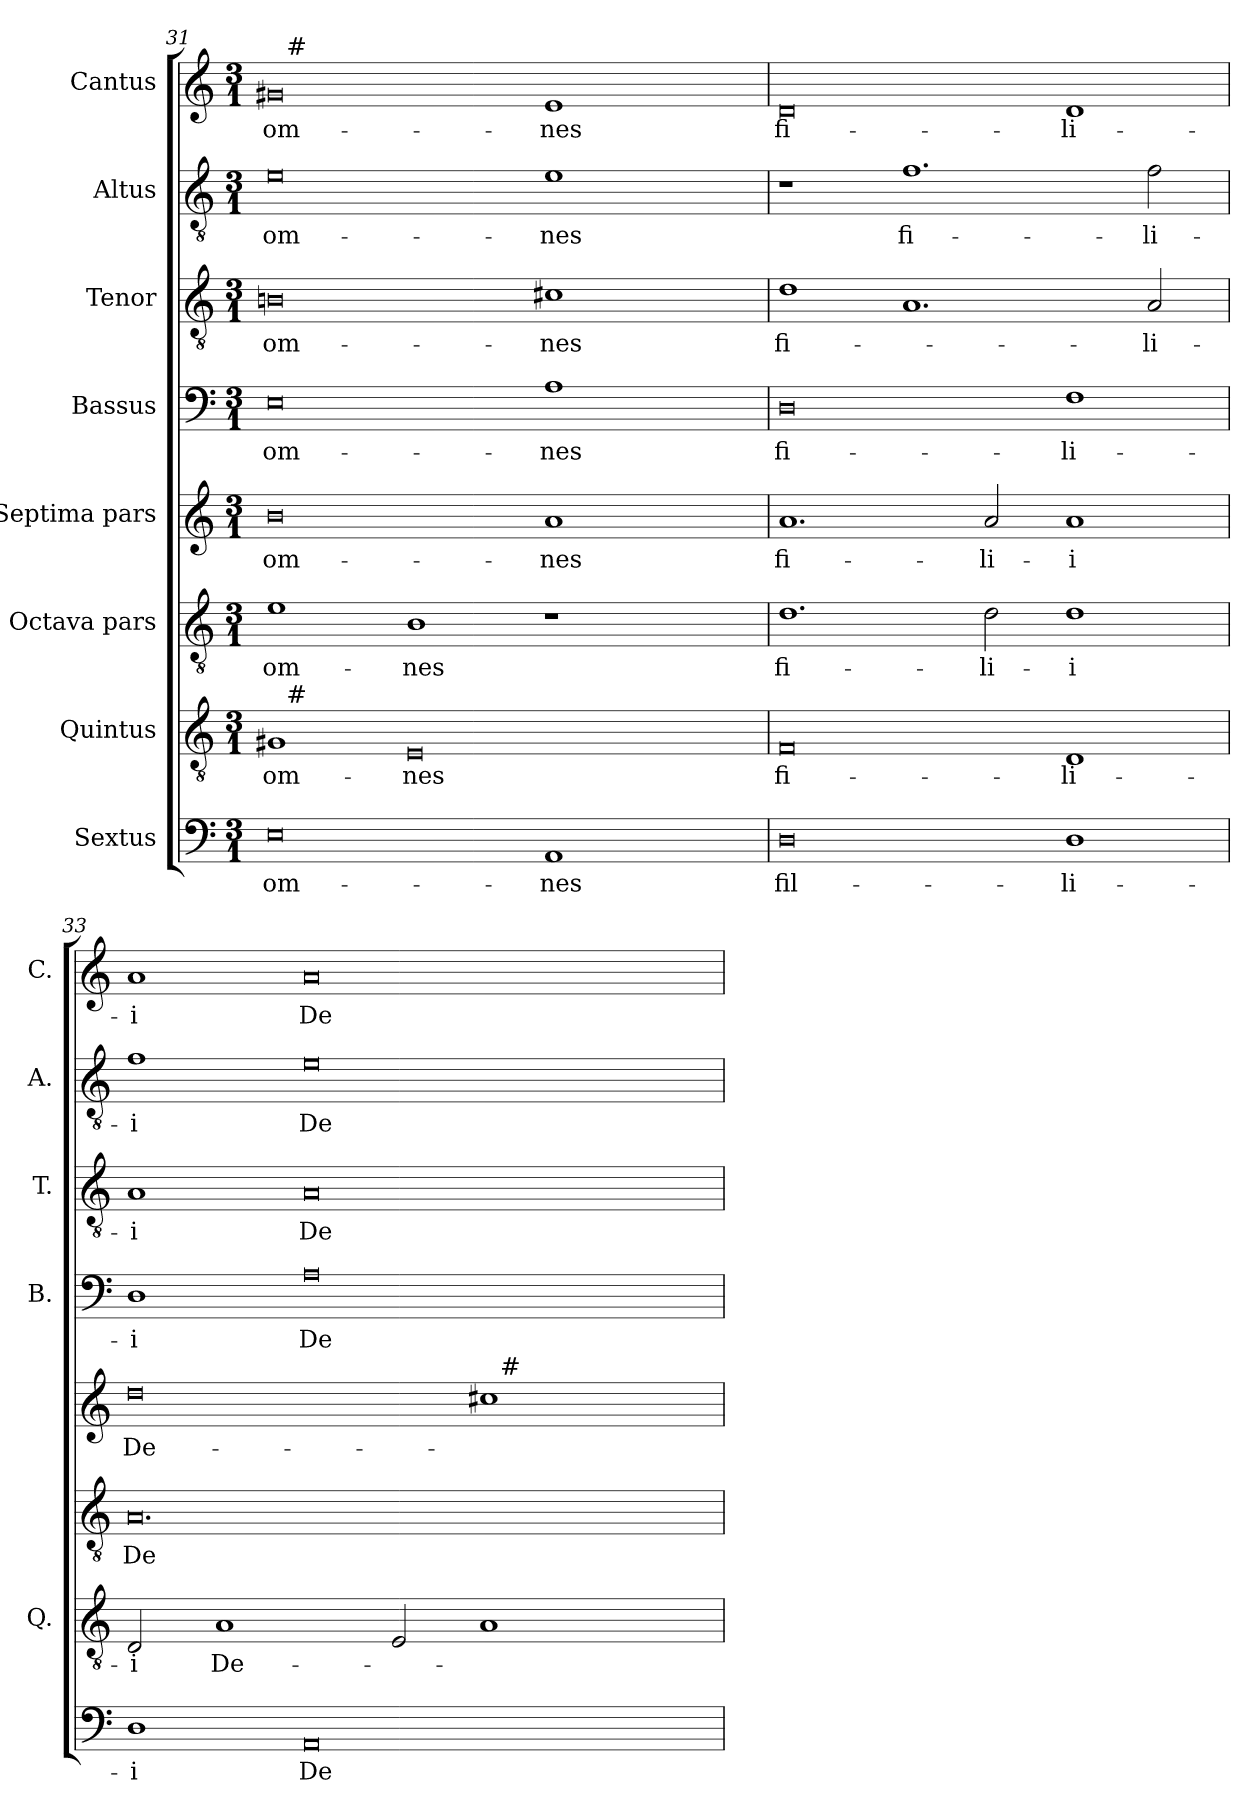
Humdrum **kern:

**kern	**text	**kern	**text	**kern	**text	**kern	**text	**kern	**text	**kern	**text	**kern	**text	**kern	**text
*part8	*part8	*part7	*part7	*part6	*part6	*part5	*part5	*part4	*part4	*part3	*part3	*part2	*part2	*part1	*part1
*staff8	*staff8	*staff7	*staff7	*staff6	*staff6	*staff5	*staff5	*staff4	*staff4	*staff3	*staff3	*staff2	*staff2	*staff1	*staff1
*I"Sextus	*	*I"Quintus	*	*I"Octava pars	*	*I"Septima pars	*	*I"Bassus	*	*I"Tenor	*	*I"Altus	*	*I"Cantus	*
*	*	*I'Q.	*	*	*	*	*	*I'B.	*	*I'T.	*	*I'A.	*	*I'C.	*
!!LO:LB:g=z
*clefF4	*	*clefGv2	*	*clefGv2	*	*clefG2	*	*clefF4	*	*clefGv2	*	*clefGv2	*	*clefG2	*
*	*	*ITrd7c12	*	*ITrd7c12	*	*	*	*	*	*ITrd7c12	*	*ITrd7c12	*	*	*
*k[]	*	*k[]	*	*k[]	*	*k[]	*	*k[]	*	*k[]	*	*k[]	*	*k[]	*
*C:	*	*C:	*	*C:	*	*C:	*	*C:	*	*C:	*	*C:	*	*C:	*
*M3/1	*	*M3/1	*	*M3/1	*	*M3/1	*	*M3/1	*	*M3/1	*	*M3/1	*	*M3/1	*
=31	=31	=31	=31	=31	=31	=31	=31	=31	=31	=31	=31	=31	=31	=31	=31
!	!LO:LY:b:color=#000000	!	!	!	!	!	!	!	!	!	!	!	!	!	!
!	!	!	!LO:LY:b:color=#000000	!	!	!	!	!	!	!	!	!	!	!	!
!	!	!	!	!	!LO:LY:b:color=#000000	!	!	!	!	!	!	!	!	!	!
!	!	!	!	!	!	!	!LO:LY:b:color=#000000	!	!	!	!	!	!	!	!
!	!	!	!	!	!	!	!	!	!LO:LY:b:color=#000000	!	!	!	!	!	!
!	!	!	!	!	!	!	!	!	!	!	!LO:LY:b:color=#000000	!	!	!	!
!	!	!	!	!	!	!	!	!	!	!	!	!	!LO:LY:b:color=#000000	!	!
!	!	!	!	!	!	!	!	!	!	!	!	!	!	!	!LO:LY:b:color=#000000
*	*	*^	*	*	*	*	*	*	*	*	*	*	*	*^	*
0Ei	om-	1GG#i	32ryy	om-	1Ei	om-	0bi	om-	0Ei	om-	0BBni	om-	0Ei	om-	0g#i	32ryy	om-
.	.	.	256ryy	.	.	.	.	.	.	.	.	.	.	.	.	256ryy	.
!	!	!	!	!	!	!	!	!	!	!	!	!	!	!	!	!LO:TX:a:t=#	!
!	!	!	!LO:TX:a:t=#	!	!	!	!	!	!	!	!	!	!	!	!	!	!
.	.	.	1ryy	.	.	.	.	.	.	.	.	.	.	.	.	1ryy	.
!	!	!	!	!LO:LY:b:color=#000000	!	!	!	!	!	!	!	!	!	!	!	!	!
!	!	!	!	!	!	!LO:LY:b:color=#000000	!	!	!	!	!	!	!	!	!	!	!
.	.	0EEi	.	-nes	1BBi	-nes	.	.	.	.	.	.	.	.	.	.	.
.	.	.	1ryy	.	.	.	.	.	.	.	.	.	.	.	.	1ryy	.
!	!LO:LY:b:color=#000000	!	!	!	!	!	!	!	!	!	!	!	!	!	!	!	!
!	!	!	!	!	!	!	!	!LO:LY:b:color=#000000	!	!	!	!	!	!	!	!	!
!	!	!	!	!	!	!	!	!	!	!LO:LY:b:color=#000000	!	!	!	!	!	!	!
!	!	!	!	!	!	!	!	!	!	!	!	!LO:LY:b:color=#000000	!	!	!	!	!
!	!	!	!	!	!	!	!	!	!	!	!	!	!	!LO:LY:b:color=#000000	!	!	!
!	!	!	!	!	!	!	!	!	!	!	!	!	!	!	!	!	!LO:LY:b:color=#000000
1AAi	-nes	.	.	.	1r	.	1ai	-nes	1Ai	-nes	1C#Xi	-nes	1Ei	-nes	1ei	.	-nes
.	.	.	2ryy	.	.	.	.	.	.	.	.	.	.	.	.	2ryy	.
.	.	.	4ryy	.	.	.	.	.	.	.	.	.	.	.	.	4ryy	.
.	.	.	8ryy	.	.	.	.	.	.	.	.	.	.	.	.	8ryy	.
.	.	.	16ryy	.	.	.	.	.	.	.	.	.	.	.	.	16ryy	.
.	.	.	64..ryy	.	.	.	.	.	.	.	.	.	.	.	.	64..ryy	.
*	*	*v	*v	*	*	*	*	*	*	*	*	*	*	*	*v	*v	*
=32	=32	=32	=32	=32	=32	=32	=32	=32	=32	=32	=32	=32	=32	=32	=32
*	*	*^	*	*	*	*	*	*	*	*	*	*	*	*^	*
!	!LO:LY:b:color=#000000	!	!	!	!	!	!	!	!	!	!	!	!	!	!	!	!
*	*	*v	*v	*	*	*	*	*	*	*	*	*	*	*	*v	*v	*
*	*	*^	*	*	*	*	*	*	*	*	*	*	*	*^	*
!	!	!	!	!LO:LY:b:color=#000000	!	!	!	!	!	!	!	!	!	!	!	!	!
*	*	*v	*v	*	*	*	*	*	*	*	*	*	*	*	*v	*v	*
*	*	*^	*	*	*	*	*	*	*	*	*	*	*	*^	*
!	!	!	!	!	!	!LO:LY:b:color=#000000	!	!	!	!	!	!	!	!	!	!	!
*	*	*v	*v	*	*	*	*	*	*	*	*	*	*	*	*v	*v	*
*	*	*^	*	*	*	*	*	*	*	*	*	*	*	*^	*
!	!	!	!	!	!	!	!	!LO:LY:b:color=#000000	!	!	!	!	!	!	!	!	!
*	*	*v	*v	*	*	*	*	*	*	*	*	*	*	*	*v	*v	*
*	*	*^	*	*	*	*	*	*	*	*	*	*	*	*^	*
!	!	!	!	!	!	!	!	!	!	!LO:LY:b:color=#000000	!	!	!	!	!	!	!
*	*	*v	*v	*	*	*	*	*	*	*	*	*	*	*	*v	*v	*
*	*	*^	*	*	*	*	*	*	*	*	*	*	*	*^	*
!	!	!	!	!	!	!	!	!	!	!	!	!LO:LY:b:color=#000000	!	!	!	!	!
*	*	*v	*v	*	*	*	*	*	*	*	*	*	*	*	*v	*v	*
*	*	*^	*	*	*	*	*	*	*	*	*	*	*	*^	*
!	!	!	!	!	!	!	!	!	!	!	!	!	!	!	!	!	!LO:LY:b:color=#000000
*	*	*v	*v	*	*	*	*	*	*	*	*	*	*	*	*v	*v	*
0Di	fil-	0FFi	fi-	1.Di	fi-	1.ai	fi-	0Di	fi-	1Di	fi-	1r	.	0di	fi-
!	!	!	!	!	!	!	!	!	!	!	!	!	!LO:LY:b:color=#000000	!	!
.	.	.	.	.	.	.	.	.	.	1.AAi	.	1.Fi	fi-	.	.
!	!	!	!	!	!LO:LY:b:color=#000000	!	!	!	!	!	!	!	!	!	!
!	!	!	!	!	!	!	!LO:LY:b:color=#000000	!	!	!	!	!	!	!	!
.	.	.	.	2Di\	-li-	2ai/	-li-	.	.	.	.	.	.	.	.
!	!LO:LY:b:color=#000000	!	!	!	!	!	!	!	!	!	!	!	!	!	!
!	!	!	!LO:LY:b:color=#000000	!	!	!	!	!	!	!	!	!	!	!	!
!	!	!	!	!	!LO:LY:b:color=#000000	!	!	!	!	!	!	!	!	!	!
!	!	!	!	!	!	!	!LO:LY:b:color=#000000	!	!	!	!	!	!	!	!
!	!	!	!	!	!	!	!	!	!LO:LY:b:color=#000000	!	!	!	!	!	!
!	!	!	!	!	!	!	!	!	!	!	!	!	!	!	!LO:LY:b:color=#000000
1Di	-li-	1DDi	-li-	1Di	-i	1ai	-i	1Fi	-li-	.	.	.	.	1di	-li-
!	!	!	!	!	!	!	!	!	!	!	!LO:LY:b:color=#000000	!	!	!	!
!	!	!	!	!	!	!	!	!	!	!	!	!	!LO:LY:b:color=#000000	!	!
.	.	.	.	.	.	.	.	.	.	2AAi/	-li-	2Fi\	-li-	.	.
=33	=33	=33	=33	=33	=33	=33	=33	=33	=33	=33	=33	=33	=33	=33	=33
!	!LO:LY:b:color=#000000	!	!	!	!	!	!	!	!	!	!	!	!	!	!
!	!	!	!LO:LY:b:color=#000000	!	!	!	!	!	!	!	!	!	!	!	!
!	!	!	!	!	!LO:LY:b:color=#000000	!	!	!	!	!	!	!	!	!	!
!	!	!	!	!	!	!	!LO:LY:b:color=#000000	!	!	!	!	!	!	!	!
!	!	!	!	!	!	!	!	!	!LO:LY:b:color=#000000	!	!	!	!	!	!
!	!	!	!	!	!	!	!	!	!	!	!LO:LY:b:color=#000000	!	!	!	!
!	!	!	!	!	!	!	!	!	!	!	!	!	!LO:LY:b:color=#000000	!	!
!	!	!	!	!	!	!	!	!	!	!	!	!	!	!	!LO:LY:b:color=#000000
*	*	*	*	*	*	*^	*	*	*	*	*	*	*	*	*
1Di	-i	2DDi/	-i	0.AAi	De-	0ddi	1ryy	De-	1Di	-i	1AAi	-i	1Fi	-i	1ai	-i
!	!	!	!LO:LY:b:color=#000000	!	!	!	!	!	!	!	!	!	!	!	!	!
.	.	1AAi	De-	.	.	.	.	.	.	.	.	.	.	.	.	.
!	!LO:LY:b:color=#000000	!	!	!	!	!	!	!	!	!	!	!	!	!	!	!
!	!	!	!	!	!	!	!	!	!	!LO:LY:b:color=#000000	!	!	!	!	!	!
!	!	!	!	!	!	!	!	!	!	!	!	!LO:LY:b:color=#000000	!	!	!	!
!	!	!	!	!	!	!	!	!	!	!	!	!	!	!LO:LY:b:color=#000000	!	!
!	!	!	!	!	!	!	!	!	!	!	!	!	!	!	!	!LO:LY:b:color=#000000
0AAi	De-	.	.	.	.	.	1ryy	.	0Ai	De-	0AAi	De-	0Ei	De-	0ai	De-
.	.	2EEi/	.	.	.	.	.	.	.	.	.	.	.	.	.	.
.	.	1AAi	.	.	.	1cc#i	32ryy	.	.	.	.	.	.	.	.	.
.	.	.	.	.	.	.	256ryy	.	.	.	.	.	.	.	.	.
!	!	!	!	!	!	!	!LO:TX:a:t=#	!	!	!	!	!	!	!	!	!
.	.	.	.	.	.	.	2ryy	.	.	.	.	.	.	.	.	.
.	.	.	.	.	.	.	4ryy	.	.	.	.	.	.	.	.	.
.	.	.	.	.	.	.	8ryy	.	.	.	.	.	.	.	.	.
.	.	.	.	.	.	.	16ryy	.	.	.	.	.	.	.	.	.
.	.	.	.	.	.	.	64..ryy	.	.	.	.	.	.	.	.	.
*	*	*	*	*	*	*v	*v	*	*	*	*	*	*	*	*	*
=	=	=	=	=	=	=	=	=	=	=	=	=	=	=	=
*-	*-	*-	*-	*-	*-	*-	*-	*-	*-	*-	*-	*-	*-	*-	*-
